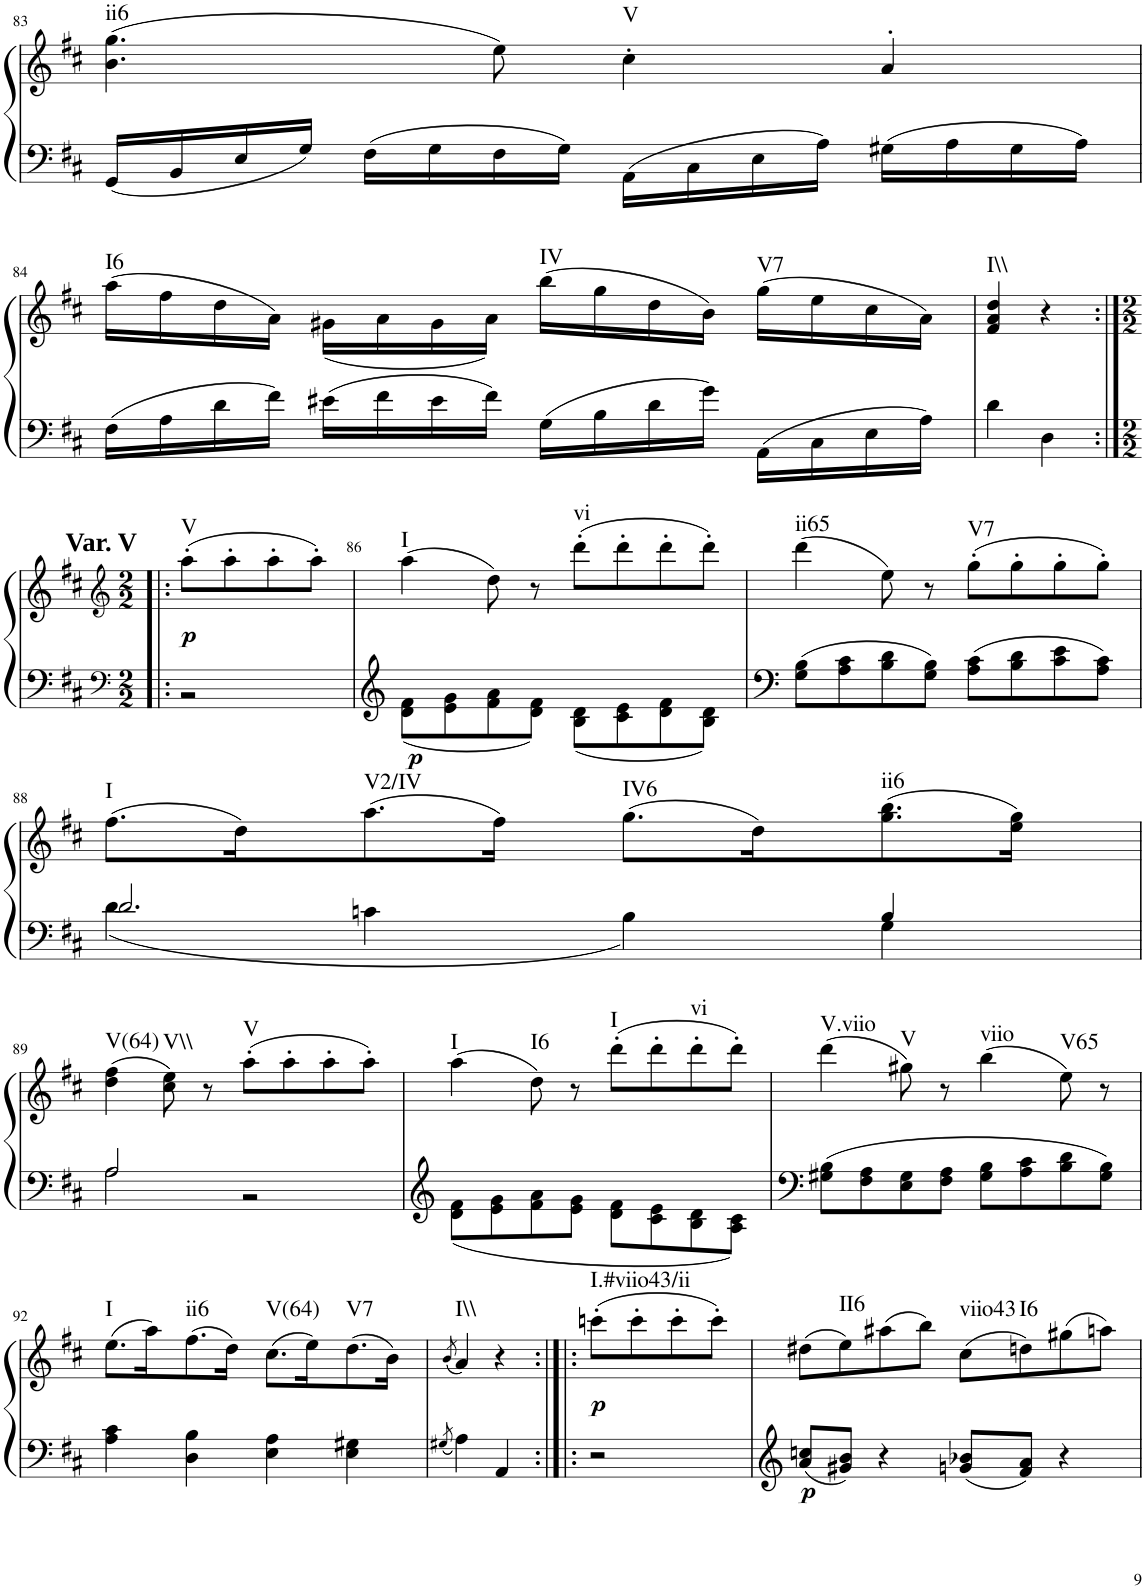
**kern	**kern	**dynam	**harte
*part1	*part1	*part1	*part1
*staff2	*staff1	*staff1/2	*
*I"unbenannt2	*	*	*
!!LO:PB:g=z
*clefF4	*clefG2	*	*
*k[f#c#]	*k[f#c#]	*	*
*M2/2	*M2/2	*	*
=83	=83	=83	=83
*	*^	*	*
!	!	!	!	!LO:H:kt=ii6
16GG/LL	(4.b\ 4.gg\	2.ryy	.	N
16BB/	.	.	.	.
16E/	.	.	.	.
16G/JJ	.	.	.	.
16F#\LL	.	.	.	.
16G\	.	.	.	.
16F#\	8ee\)	.	.	.
16G\JJ	.	.	.	.
!	!	!	!	!LO:H:kt=V
16AA\LL	4cc#'\	.	.	N
16C#\	.	.	.	.
16E\	.	.	.	.
16A\JJ	.	.	.	.
16G#X\LL	4ryy	4a'/	.	.
16A\	.	.	.	.
16G#\	.	.	.	.
16A\JJ	.	.	.	.
!!LO:LB:g=z	!!
=84	=84	=84	=84	=84
!	!	!	!	!LO:H:kt=I6
16F#\LL	(16aa\LL	4ryy	.	N
16A\	16ff#\	.	.	.
16d\	16dd\	.	.	.
16f#\JJ	16a\JJ)	.	.	.
16e#X\LL	4ryy	(16g#X\LL	.	.
16f#\	.	16a\	.	.
16e#\	.	16g#\	.	.
16f#\JJ	.	16a\JJ)	.	.
!	!	!	!	!LO:H:kt=IV
16G\LL	(16bb\LL	2ryy	.	N
16B\	16gg\	.	.	.
16d\	16dd\	.	.	.
16g\JJ	16b\JJ)	.	.	.
!	!	!	!	!LO:H:kt=V7
16AA\LL	(16gg\LL	.	.	N
16C#\	16ee\	.	.	.
16E\	16cc#\	.	.	.
16A\JJ	16a\JJ)	.	.	.
*	*v	*v	*	*
=85	=85	=85	=85
!	!	!	!LO:H:kt=I\\
4d\	4f#/ 4a/ 4dd/	.	N
4D\	4r	.	.
!!LO:LB:g=z
=85X10:|!|:	=85X10:|!|:	=85X10:|!|:	=85X10:|!|:
*clefF4	*clefG2	*	*
*M2/2	*M2/2	*	*
*^	*	*	*
!	!	!LO:TX:a:B:t=Var. V	!	!
!	!	!	!LO:DY:b	!LO:H:kt=V
2ryy	2r	(8aa'\L	p	N
.	.	8aa'\	.	.
.	.	8aa'\	.	.
.	.	8aa'\J)	.	.
=86	=86	=86	=86	=86
!	!	!	!LO:DY:b=2	!LO:H:kt=I
1ryy	8d\ 8f#\L	(4aa\	p	N
.	8e\ 8g\	.	.	.
.	8f#\ 8a\	8dd\)	.	.
.	8d\ 8f#\J	8r	.	.
!	!	!	!	!LO:H:kt=vi
.	8B\ 8d\L	(8ddd'\L	.	N
.	8c#\ 8e\	8ddd'\	.	.
.	8d\ 8f#\	8ddd'\	.	.
.	8B\ 8d\J	8ddd'\J)	.	.
=87	=87	=87	=87	=87
!	!	!	!	!LO:H:kt=ii65
*v	*v	*	*	*
8G\ 8B\L	(4ddd\	.	N
8A\ 8c#\	.	.	.
8B\ 8d\	8ee\)	.	.
8G\ 8B\J	8r	.	.
!	!	!	!LO:H:kt=V7
8A\ 8c#\L	(8gg'\L	.	N
8B\ 8d\	8gg'\	.	.
8c#\ 8e\	8gg'\	.	.
8A\ 8c#\J	8gg'\J)	.	.
!!LO:LB:g=z
=88	=88	=88	=88
*^	*	*	*
!	!	!	!	!LO:H:kt=I
2.d/	4d\	(8.ff#\L	.	N
.	.	16dd\K)	.	.
!	!	!	!	!LO:H:kt=V2/IV
.	4cn\	(8.aa\	.	N
.	.	16ff#\Jk)	.	.
!	!	!	!	!LO:H:kt=IV6
.	4B\	(8.gg\L	.	N
.	.	16dd\K)	.	.
!	!	!	!	!LO:H:kt=ii6
4B/	4G\	(8.gg\ 8.bb\	.	N
.	.	16ee\ 16gg\Jk)	.	.
!!LO:LB:g=z
=89	=89	=89	=89	=89
!	!	!	!	!LO:H:kt=V(64)
2A/	2A\	(4dd\ 4ff#\	.	N
!	!	!	!	!LO:H:kt=V\\
.	.	8cc#\ 8ee\)	.	N
.	.	8r	.	.
!	!	!	!	!LO:H:kt=V
2ryy	2r	(8aa'\L	.	N
.	.	8aa'\	.	.
.	.	8aa'\	.	.
.	.	8aa'\J)	.	.
=90	=90	=90	=90	=90
!	!	!	!	!LO:H:kt=I
1ryy	8d\ 8f#\L	(4aa\	.	N
.	8e\ 8g\	.	.	.
!	!	!	!	!LO:H:kt=I6
.	8f#\ 8a\	8dd\)	.	N
.	8e\ 8g\J	8r	.	.
!	!	!	!	!LO:H:kt=I
.	8d\ 8f#\L	(8ddd'\L	.	N
.	8c#\ 8e\	8ddd'\	.	.
!	!	!	!	!LO:H:kt=vi
.	8B\ 8d\	8ddd'\	.	N
.	8A\ 8c#\J	8ddd'\J)	.	.
=91	=91	=91	=91	=91
!	!	!	!	!LO:H:kt=V.viio
*v	*v	*	*	*
8G#X\ 8B\L	(4ddd\	.	N
8F#\ 8A\	.	.	.
!	!	!	!LO:H:kt=V
8E\ 8G#\	8gg#X\)	.	N
8F#\ 8A\J	8r	.	.
!	!	!	!LO:H:kt=viio
8G#\ 8B\L	(4bb\	.	N
8A\ 8c#\	.	.	.
!	!	!	!LO:H:kt=V65
8B\ 8d\	8ee\)	.	N
8G#\ 8B\J	8r	.	.
!!LO:LB:g=z
=92	=92	=92	=92
!	!	!	!LO:H:kt=I
4A\ 4c#\	(8.ee\L	.	N
.	16aa\K)	.	.
!	!	!	!LO:H:kt=ii6
4D\ 4B\	(8.ff#\	.	N
.	16dd\Jk)	.	.
!	!	!	!LO:H:kt=V(64)
4E\ 4A\	(8.cc#\L	.	N
.	16ee\K)	.	.
!	!	!	!LO:H:kt=V7
4E\ 4G#X\	(8.dd\	.	N
.	16b\Jk)	.	.
=93	=93	=93	=93
8qG#X/	(8qb/	.	.
!	!	!	!LO:H:kt=I\\
4A\	4a/)	.	N
4AA/	4r	.	.
=93X11:|!|:	=93X11:|!|:	=93X11:|!|:	=93X11:|!|:
!	!	!LO:DY:b	!LO:H:kt=I.#viio43/ii
2r	(8cccn'\L	p	N
.	8ccc'\	.	.
.	8ccc'\	.	.
.	8ccc'\J)	.	.
=94	=94	=94	=94
!	!	!LO:DY:b=2	!
8a/ 8ccn/L	(8dd#X\L	p	.
!	!	!	!LO:H:kt=II6
8g#X/ 8b/J	8ee\)	.	N
4r	(8aa#X\	.	.
.	8bb\J)	.	.
!	!	!	!LO:H:kt=viio43
8gn/ 8b-X/L	(8cc#\L	.	N
!	!	!	!LO:H:kt=I6
8f#/ 8a/J	8ddn\)	.	N
4r	(8gg#X\	.	.
.	8aan\J)	.	.
=	=	=	=
*-	*-	*-	*-
